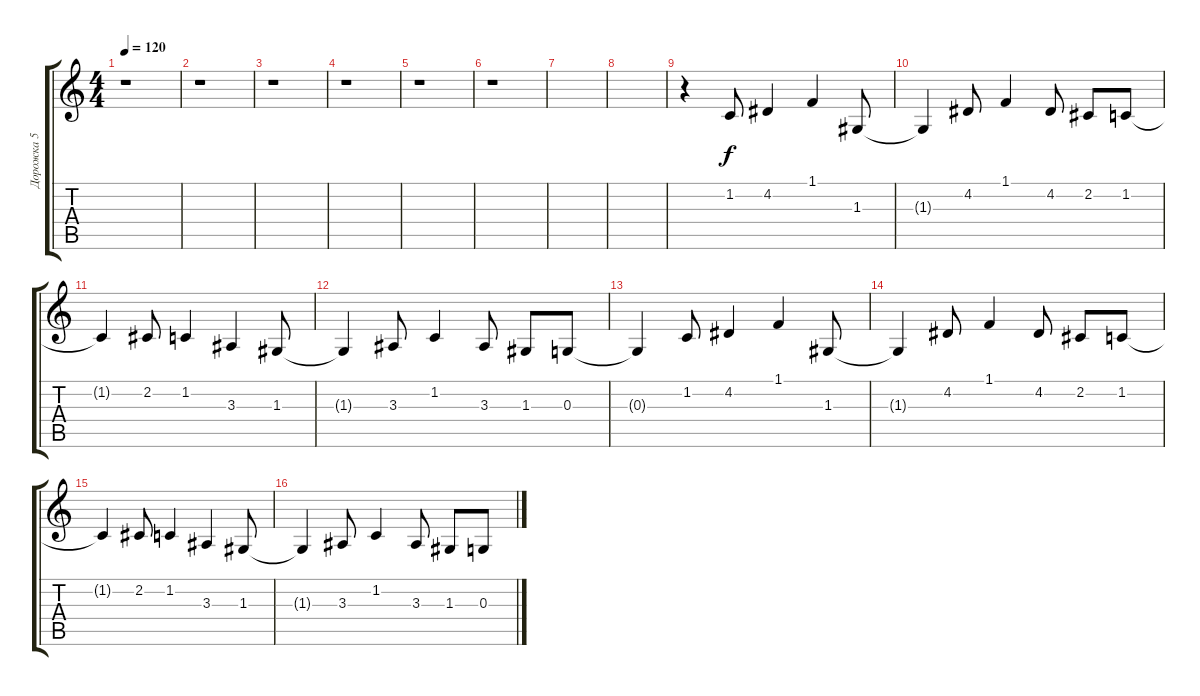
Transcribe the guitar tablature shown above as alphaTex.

\track ("Дорожка 5" "Дорожка 5") {instrument violin}
\staff {score tabs}
\tuning (E4 B3 G3 D3 A2 E2) {hide}
\ts (4 4)
\tempo 120
\clef g2
\ks c
r.1{dy f} |
r.1 |
r.1 |
r.1 |
r.1 |
r.1 |
|
|
r.4 1.2.8 4.2.4 1.1.4 1.3.8 |
1.3{t}.4 4.2.8 1.1.4 4.2.8 2.2.8 1.2.8 |
1.2{t}.4 2.2.8 1.2.4 3.3.4 1.3.8 |
1.3{t}.4 3.3.8 1.2.4 3.3.8 1.3.8 0.3.8 |
0.3{t}.4 1.2.8 4.2.4 1.1.4 1.3.8 |
1.3{t}.4 4.2.8 1.1.4 4.2.8 2.2.8 1.2.8 |
1.2{t}.4 2.2.8 1.2.4 3.3.4 1.3.8 |
1.3{t}.4 3.3.8 1.2.4 3.3.8 1.3.8 0.3.8
